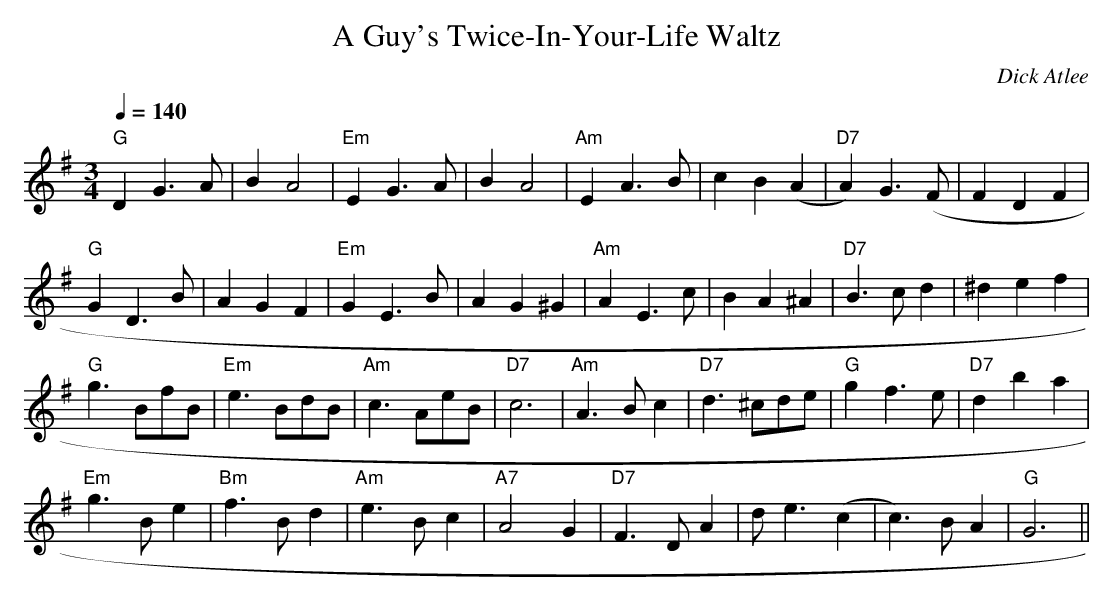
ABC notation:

X:1
T:A Guy's Twice-In-Your-Life Waltz
M:3/4
L:1/8
Q:1/4=140
C:Dick Atlee
K:G
"G" D2 G3 A | B2 A4 | "Em" E2 G3 A | B2 A4 |
"Am" E2 A3 B | c2 B2 (A2 | "D7" A2) G3 (F | F2 D2 F2 | !
"G" G2 D3 B | A2 G2 F2 | "Em" G2 E3 B | A2 G2 ^G2 |
"Am" A2 E3 c | B2 A2 ^A2 | "D7" B3 c d2 | ^d2 e2 f2 | !
"G" g3 BfB | "Em" e3 BdB | "Am" c3 AeB | "D7" c6 |
"Am" A3 B c2 | "D7" d3 ^cde | "G" g2 f3 e | "D7" d2 b2 a2 | !
"Em" g3 B e2 | "Bm" f3 B d2 | "Am" e3 B c2 | "A7" A4 G2 |
"D7" F3 D A2 | d e3 (c2 | c3) B A2 | "G" G6 || !
